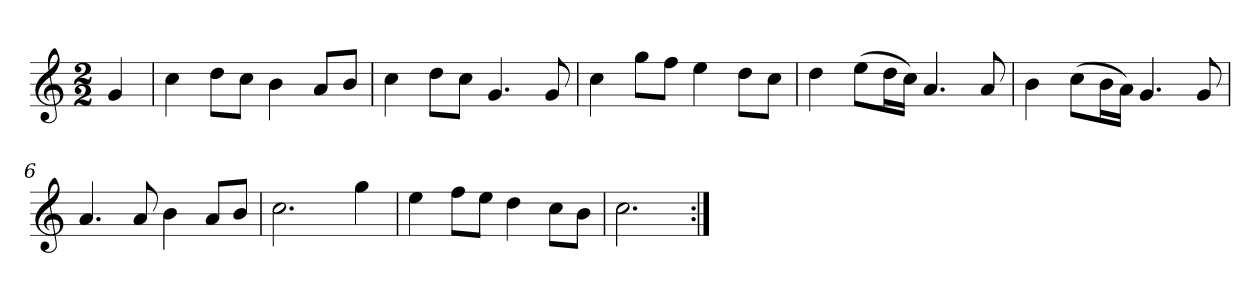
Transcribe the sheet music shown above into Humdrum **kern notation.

**kern
*part1
*staff1
*clefG2
*k[]
*C:
*M2/2
*MM120
=
4g
=1
4cc
8dd\L
8cc\J
4b
8a/L
8b/J
=2
4cc
8dd\L
8cc\J
4.g
8g
=3
4cc
8gg\L
8ff\J
4ee
8dd\L
8cc\J
=4
4dd
(8ee\L
16dd\L
16cc\JJ)
4.a
8a
=5
4b
(8cc\L
16b\L
16a\JJ)
4.g
8g
=6
4.a
8a
4b
8a/L
8b/J
=7
2.cc
4gg
=8
4ee
8ff\L
8ee\J
4dd
8cc\L
8b\J
=9
2.cc
=:|!
*-
